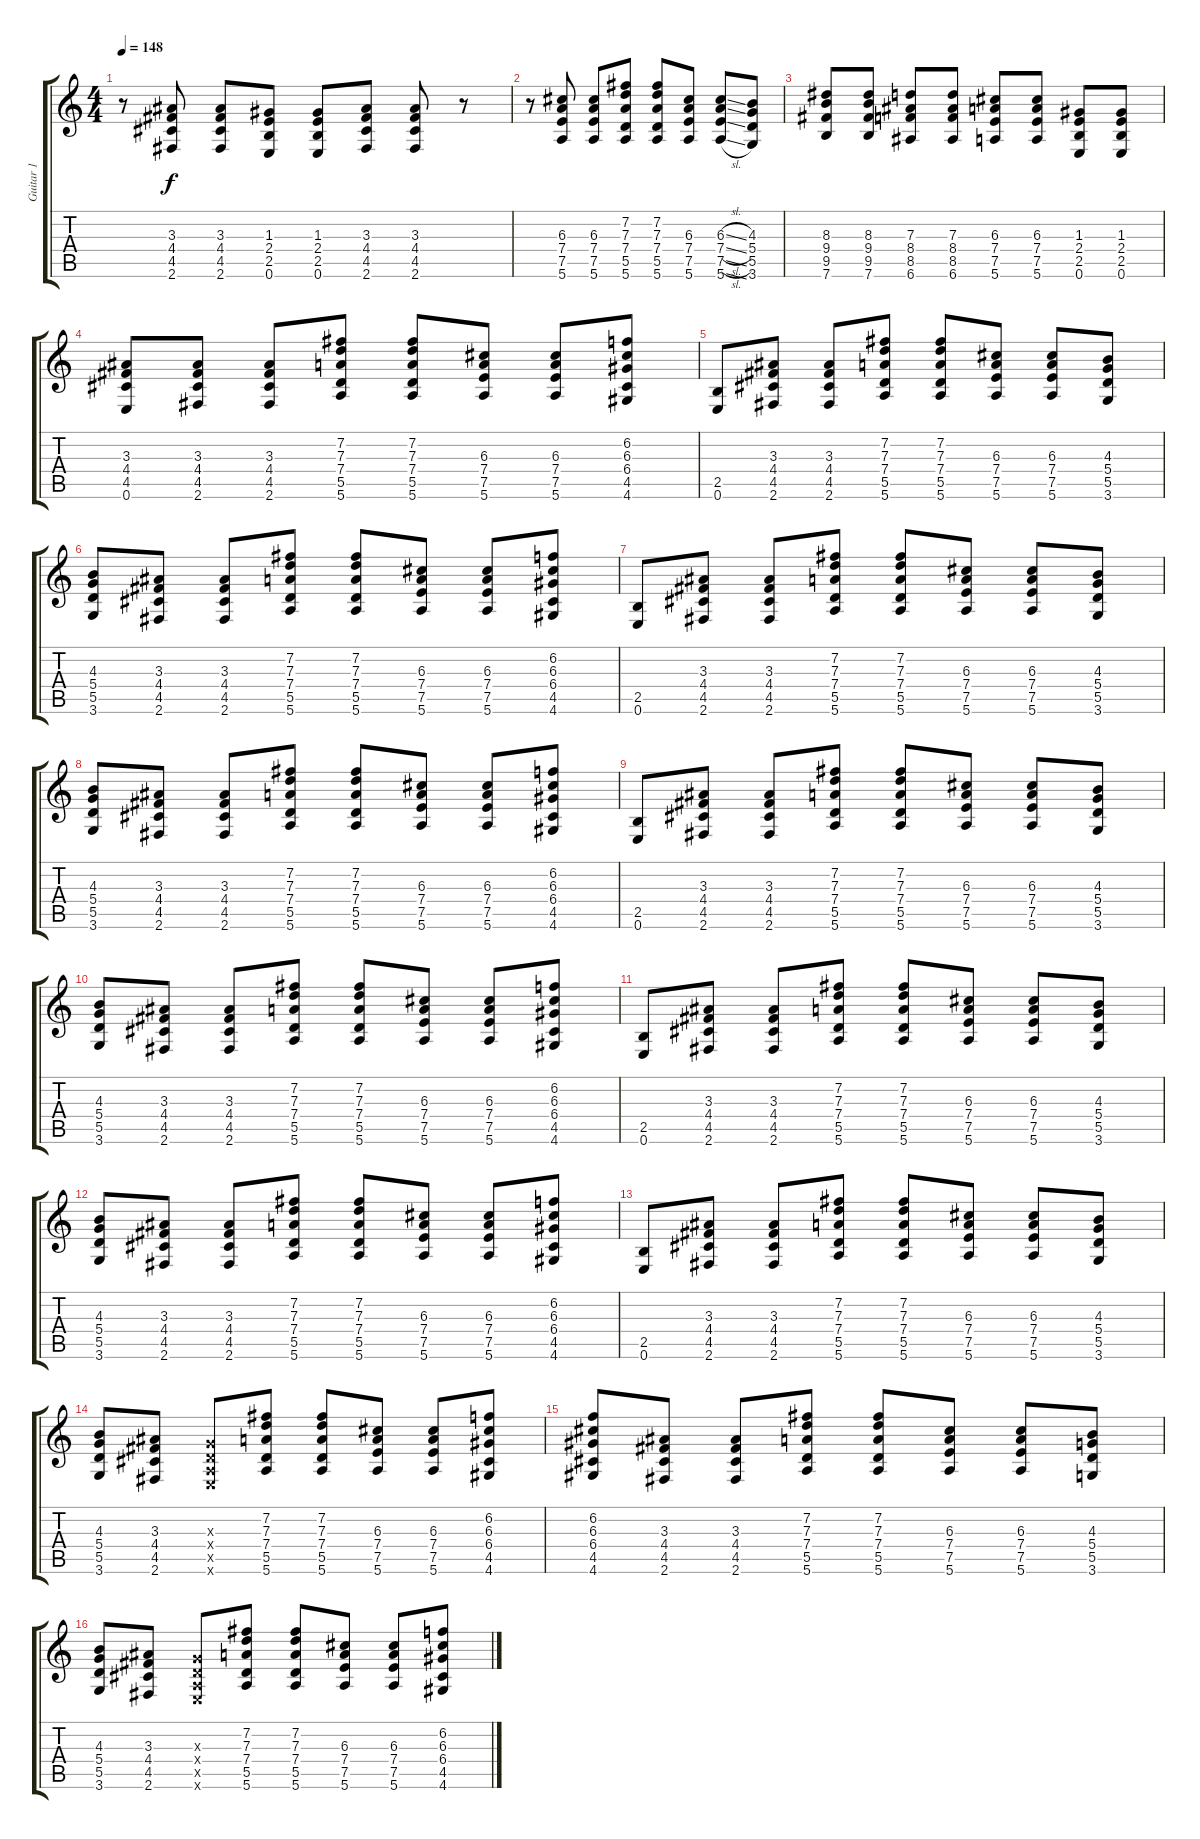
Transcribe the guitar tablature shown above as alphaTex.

\track ("Guitar 1" "Guitar 1") {instrument distortionguitar}
\staff {score tabs}
\tuning (E4 B3 G3 D3 A2 E2) {hide}
\ts (4 4)
\tempo 148
\clef g2
\ks c
r.8{dy f} (3.3 4.4 4.5 2.6).8 (3.3 4.4 4.5 2.6).8 (1.3 2.4 2.5 0.6).8 (1.3 2.4 2.5 0.6).8 (3.3 4.4 4.5 2.6).8 (3.3 4.4 4.5 2.6).8 r.8 |
r.8 (6.3 7.4 7.5 5.6).8 (6.3 7.4 7.5 5.6).8 (7.2 7.3 7.4 5.5 5.6).8 (7.2 7.3 7.4 5.5 5.6).8 (6.3 7.4 7.5 5.6).8 (6.3{sl} 7.4{sl} 7.5{sl} 5.6{sl}).8 (4.3 5.4 5.5 3.6).8 |
(8.3 9.4 9.5 7.6).8 (8.3 9.4 9.5 7.6).8 (7.3 8.4 8.5 6.6).8 (7.3 8.4 8.5 6.6).8 (6.3 7.4 7.5 5.6).8 (6.3 7.4 7.5 5.6).8 (1.3 2.4 2.5 0.6).8 (1.3 2.4 2.5 0.6).8 |
(3.3 4.4 4.5 0.6).8 (3.3 4.4 4.5 2.6).8 (3.3 4.4 4.5 2.6).8 (7.2 7.3 7.4 5.5 5.6).8 (7.2 7.3 7.4 5.5 5.6).8 (6.3 7.4 7.5 5.6).8 (6.3 7.4 7.5 5.6).8 (6.2 6.3 6.4 4.5 4.6).8 |
(2.5 0.6).8 (3.3 4.4 4.5 2.6).8 (3.3 4.4 4.5 2.6).8 (7.2 7.3 7.4 5.5 5.6).8 (7.2 7.3 7.4 5.5 5.6).8 (6.3 7.4 7.5 5.6).8 (6.3 7.4 7.5 5.6).8 (4.3 5.4 5.5 3.6).8 |
(4.3 5.4 5.5 3.6).8 (3.3 4.4 4.5 2.6).8 (3.3 4.4 4.5 2.6).8 (7.2 7.3 7.4 5.5 5.6).8 (7.2 7.3 7.4 5.5 5.6).8 (6.3 7.4 7.5 5.6).8 (6.3 7.4 7.5 5.6).8 (6.2 6.3 6.4 4.5 4.6).8 |
(2.5 0.6).8 (3.3 4.4 4.5 2.6).8 (3.3 4.4 4.5 2.6).8 (7.2 7.3 7.4 5.5 5.6).8 (7.2 7.3 7.4 5.5 5.6).8 (6.3 7.4 7.5 5.6).8 (6.3 7.4 7.5 5.6).8 (4.3 5.4 5.5 3.6).8 |
(4.3 5.4 5.5 3.6).8 (3.3 4.4 4.5 2.6).8 (3.3 4.4 4.5 2.6).8 (7.2 7.3 7.4 5.5 5.6).8 (7.2 7.3 7.4 5.5 5.6).8 (6.3 7.4 7.5 5.6).8 (6.3 7.4 7.5 5.6).8 (6.2 6.3 6.4 4.5 4.6).8 |
(2.5 0.6).8 (3.3 4.4 4.5 2.6).8 (3.3 4.4 4.5 2.6).8 (7.2 7.3 7.4 5.5 5.6).8 (7.2 7.3 7.4 5.5 5.6).8 (6.3 7.4 7.5 5.6).8 (6.3 7.4 7.5 5.6).8 (4.3 5.4 5.5 3.6).8 |
(4.3 5.4 5.5 3.6).8 (3.3 4.4 4.5 2.6).8 (3.3 4.4 4.5 2.6).8 (7.2 7.3 7.4 5.5 5.6).8 (7.2 7.3 7.4 5.5 5.6).8 (6.3 7.4 7.5 5.6).8 (6.3 7.4 7.5 5.6).8 (6.2 6.3 6.4 4.5 4.6).8 |
(2.5 0.6).8 (3.3 4.4 4.5 2.6).8 (3.3 4.4 4.5 2.6).8 (7.2 7.3 7.4 5.5 5.6).8 (7.2 7.3 7.4 5.5 5.6).8 (6.3 7.4 7.5 5.6).8 (6.3 7.4 7.5 5.6).8 (4.3 5.4 5.5 3.6).8 |
(4.3 5.4 5.5 3.6).8 (3.3 4.4 4.5 2.6).8 (3.3 4.4 4.5 2.6).8 (7.2 7.3 7.4 5.5 5.6).8 (7.2 7.3 7.4 5.5 5.6).8 (6.3 7.4 7.5 5.6).8 (6.3 7.4 7.5 5.6).8 (6.2 6.3 6.4 4.5 4.6).8 |
(2.5 0.6).8 (3.3 4.4 4.5 2.6).8 (3.3 4.4 4.5 2.6).8 (7.2 7.3 7.4 5.5 5.6).8 (7.2 7.3 7.4 5.5 5.6).8 (6.3 7.4 7.5 5.6).8 (6.3 7.4 7.5 5.6).8 (4.3 5.4 5.5 3.6).8 |
(4.3 5.4 5.5 3.6).8 (3.3 4.4 4.5 2.6).8 (0.3{x} 0.4{x} 0.5{x} 0.6{x}).8 (7.2 7.3 7.4 5.5 5.6).8 (7.2 7.3 7.4 5.5 5.6).8 (6.3 7.4 7.5 5.6).8 (6.3 7.4 7.5 5.6).8 (6.2 6.3 6.4 4.5 4.6).8 |
(6.2 6.3 6.4 4.5 4.6).8 (3.3 4.4 4.5 2.6).8 (3.3 4.4 4.5 2.6).8 (7.2 7.3 7.4 5.5 5.6).8 (7.2 7.3 7.4 5.5 5.6).8 (6.3 7.4 7.5 5.6).8 (6.3 7.4 7.5 5.6).8 (4.3 5.4 5.5 3.6).8 |
(4.3 5.4 5.5 3.6).8 (3.3 4.4 4.5 2.6).8 (0.3{x} 0.4{x} 0.5{x} 0.6{x}).8 (7.2 7.3 7.4 5.5 5.6).8 (7.2 7.3 7.4 5.5 5.6).8 (6.3 7.4 7.5 5.6).8 (6.3 7.4 7.5 5.6).8 (6.2 6.3 6.4 4.5 4.6).8
